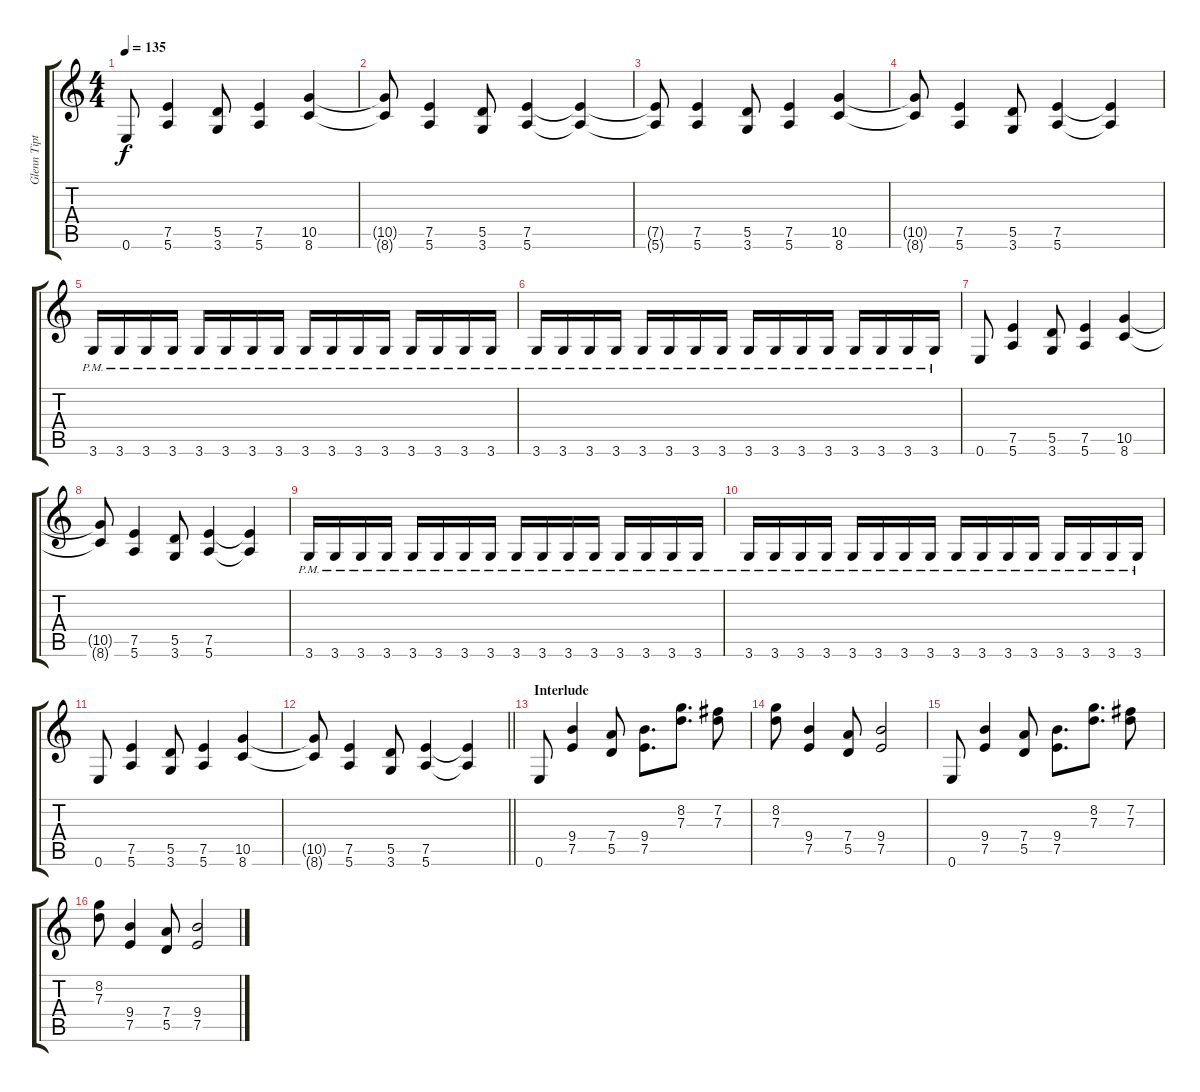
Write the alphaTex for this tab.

\track ("Glenn Tipton" "Glenn Tipt") {instrument distortionguitar}
\staff {score tabs}
\tuning (E4 B3 G3 D3 A2 E2) {hide}
\ts (4 4)
\tempo 135
\clef g2
\ks c
0.6.8{dy f} (7.5 5.6).4 (5.5 3.6).8 (7.5 5.6).4 (10.5 8.6).4 |
(10.5{t} 8.6{t}).8 (7.5 5.6).4 (5.5 3.6).8 (7.5 5.6).4 (7.5{t} 5.6{t}).4 |
(7.5{t} 5.6{t}).8 (7.5 5.6).4 (5.5 3.6).8 (7.5 5.6).4 (10.5 8.6).4 |
(10.5{t} 8.6{t}).8 (7.5 5.6).4 (5.5 3.6).8 (7.5 5.6).4 (7.5{t} 5.6{t}).4 |
3.6{pm}.16 3.6{pm}.16 3.6{pm}.16 3.6{pm}.16 3.6{pm}.16 3.6{pm}.16 3.6{pm}.16 3.6{pm}.16 3.6{pm}.16 3.6{pm}.16 3.6{pm}.16 3.6{pm}.16 3.6{pm}.16 3.6{pm}.16 3.6{pm}.16 3.6{pm}.16 |
3.6{pm}.16 3.6{pm}.16 3.6{pm}.16 3.6{pm}.16 3.6{pm}.16 3.6{pm}.16 3.6{pm}.16 3.6{pm}.16 3.6{pm}.16 3.6{pm}.16 3.6{pm}.16 3.6{pm}.16 3.6{pm}.16 3.6{pm}.16 3.6{pm}.16 3.6{pm}.16 |
0.6.8 (7.5 5.6).4 (5.5 3.6).8 (7.5 5.6).4 (10.5 8.6).4 |
(10.5{t} 8.6{t}).8 (7.5 5.6).4 (5.5 3.6).8 (7.5 5.6).4 (7.5{t} 5.6{t}).4 |
3.6{pm}.16 3.6{pm}.16 3.6{pm}.16 3.6{pm}.16 3.6{pm}.16 3.6{pm}.16 3.6{pm}.16 3.6{pm}.16 3.6{pm}.16 3.6{pm}.16 3.6{pm}.16 3.6{pm}.16 3.6{pm}.16 3.6{pm}.16 3.6{pm}.16 3.6{pm}.16 |
3.6{pm}.16 3.6{pm}.16 3.6{pm}.16 3.6{pm}.16 3.6{pm}.16 3.6{pm}.16 3.6{pm}.16 3.6{pm}.16 3.6{pm}.16 3.6{pm}.16 3.6{pm}.16 3.6{pm}.16 3.6{pm}.16 3.6{pm}.16 3.6{pm}.16 3.6{pm}.16 |
0.6.8 (7.5 5.6).4 (5.5 3.6).8 (7.5 5.6).4 (10.5 8.6).4 |
\barLineRight lightlight
(10.5{t} 8.6{t}).8 (7.5 5.6).4 (5.5 3.6).8 (7.5 5.6).4 (7.5{t} 5.6{t}).4 |
\section ("" "Interlude")
0.6.8 (9.4 7.5).4 (7.4 5.5).8 (9.4 7.5).8{d} (8.2 7.3).8{d} (7.2 7.3).8 |
(8.2 7.3).8 (9.4 7.5).4 (7.4 5.5).8 (9.4 7.5).2 |
0.6.8 (9.4 7.5).4 (7.4 5.5).8 (9.4 7.5).8{d} (8.2 7.3).8{d} (7.2 7.3).8 |
(8.2 7.3).8 (9.4 7.5).4 (7.4 5.5).8 (9.4 7.5).2
